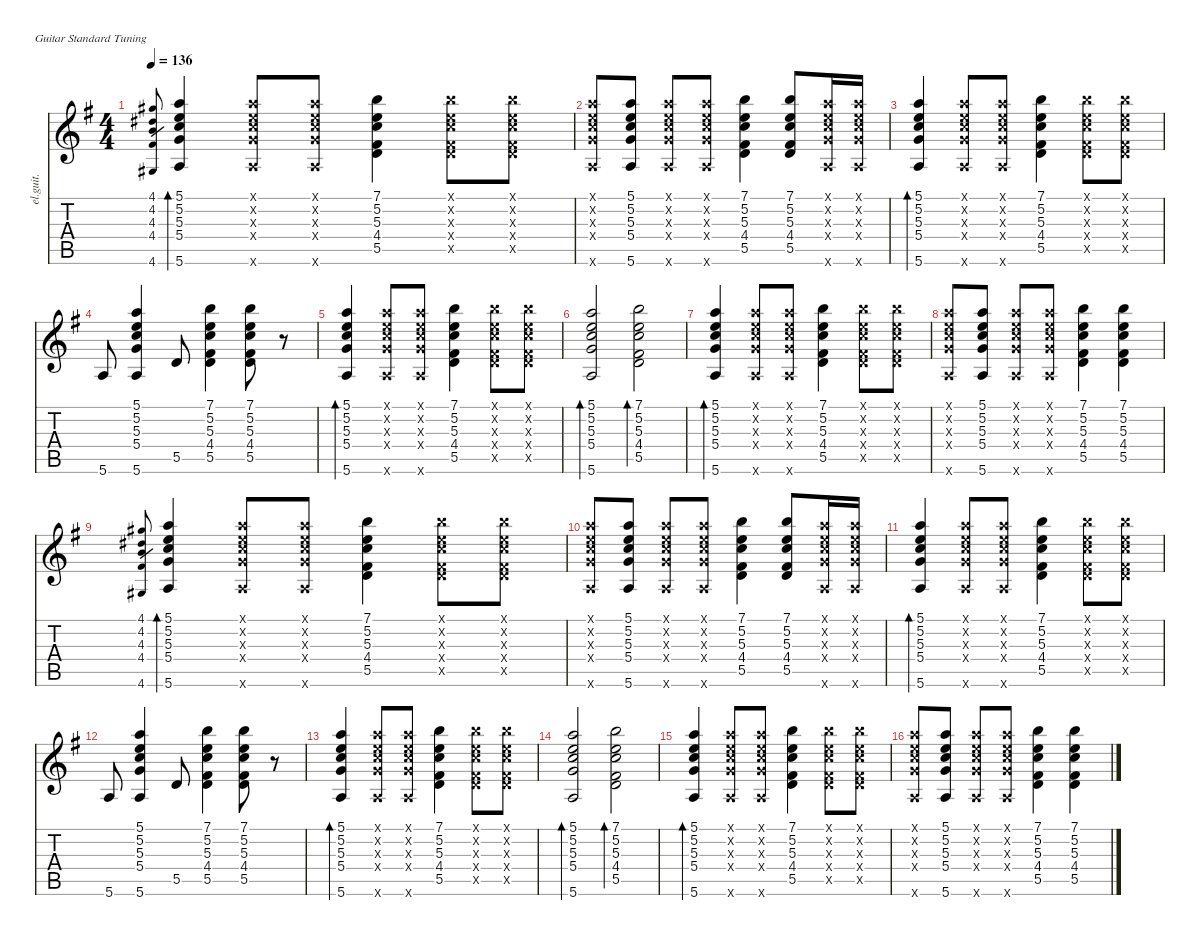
\defaultSystemsLayout 4
\hideDynamics
\bracketExtendMode nobrackets
\otherSystemsTrackNameOrientation horizontal
\track ("Guitare Rythme" "el.guit.") {instrument electricguitarclean}
\staff {score tabs}
\tuning (E4 B3 G3 D3 A2 E2)
\ts (4 4)
\tempo 136
\clef g2
\ks g
(4.1{acc #} 4.2{acc #} 4.3{acc forcenatural} 4.4{acc #} 4.6{acc #}).8{gr dy mf beam Up} (5.1{acc forcenatural} 5.2{acc forcenatural} 5.3{acc forcenatural} 5.4{acc forcenatural} 5.6{acc forcenatural}).4{bd 120 dy f beam Up} (5.1{x acc forcenatural} 5.2{x acc forcenatural} 5.3{x acc forcenatural} 5.4{x acc forcenatural} 5.6{x acc forcenatural}).8{beam Up} (5.1{x acc forcenatural} 5.2{x acc forcenatural} 5.3{x acc forcenatural} 5.4{x acc forcenatural} 5.6{x acc forcenatural}).8{beam Up} (7.1{acc forcenatural} 5.2{acc forcenatural} 5.3{acc forcenatural} 4.4{acc #} 5.5{acc forcenatural}).4{beam Down} (7.1{x acc forcenatural} 5.2{x acc forcenatural} 5.3{x acc forcenatural} 4.4{x acc #} 5.5{x acc forcenatural}).8{beam Down} (7.1{x acc forcenatural} 5.2{x acc forcenatural} 5.3{x acc forcenatural} 4.4{x acc #} 5.5{x acc forcenatural}).8{beam Down} |
(5.1{x acc forcenatural} 5.2{x acc forcenatural} 5.3{x acc forcenatural} 5.4{x acc forcenatural} 5.6{x acc forcenatural}).8{beam Up} (5.1{acc forcenatural} 5.2{acc forcenatural} 5.3{acc forcenatural} 5.4{acc forcenatural} 5.6{acc forcenatural}).8{beam Up} (5.1{x acc forcenatural} 5.2{x acc forcenatural} 5.3{x acc forcenatural} 5.4{x acc forcenatural} 5.6{x acc forcenatural}).8{beam Up} (5.1{x acc forcenatural} 5.2{x acc forcenatural} 5.3{x acc forcenatural} 5.4{x acc forcenatural} 5.6{x acc forcenatural}).8{beam Up} (7.1{acc forcenatural} 5.2{acc forcenatural} 5.3{acc forcenatural} 4.4{acc #} 5.5{acc forcenatural}).4{beam Down} (7.1{acc forcenatural} 5.2{acc forcenatural} 5.3{acc forcenatural} 4.4{acc #} 5.5{acc forcenatural}).8{beam Up} (5.1{x acc forcenatural} 5.2{x acc forcenatural} 5.3{x acc forcenatural} 5.4{x acc forcenatural} 5.6{x acc forcenatural}).16{beam Up} (5.1{x acc forcenatural} 5.2{x acc forcenatural} 5.3{x acc forcenatural} 5.4{x acc forcenatural} 5.6{x acc forcenatural}).16{beam Up} |
(5.1{acc forcenatural} 5.2{acc forcenatural} 5.3{acc forcenatural} 5.4{acc forcenatural} 5.6{acc forcenatural}).4{bd 120 beam Up} (5.1{x acc forcenatural} 5.2{x acc forcenatural} 5.3{x acc forcenatural} 5.4{x acc forcenatural} 5.6{x acc forcenatural}).8{beam Up} (5.1{x acc forcenatural} 5.2{x acc forcenatural} 5.3{x acc forcenatural} 5.4{x acc forcenatural} 5.6{x acc forcenatural}).8{beam Up} (7.1{acc forcenatural} 5.2{acc forcenatural} 5.3{acc forcenatural} 4.4{acc #} 5.5{acc forcenatural}).4{beam Down} (7.1{x acc forcenatural} 5.2{x acc forcenatural} 5.3{x acc forcenatural} 4.4{x acc #} 5.5{x acc forcenatural}).8{beam Down} (7.1{x acc forcenatural} 5.2{x acc forcenatural} 5.3{x acc forcenatural} 4.4{x acc #} 5.5{x acc forcenatural}).8{beam Down} |
5.6{acc forcenatural}.8{beam Up} (5.1{acc forcenatural} 5.2{acc forcenatural} 5.3{acc forcenatural} 5.4{acc forcenatural} 5.6{acc forcenatural}).4{beam Up} 5.5{acc forcenatural}.8{beam Up} (7.1{acc forcenatural} 5.2{acc forcenatural} 5.3{acc forcenatural} 4.4{acc #} 5.5{acc forcenatural}).4{beam Down} (7.1{acc forcenatural} 5.2{acc forcenatural} 5.3{acc forcenatural} 4.4{acc #} 5.5{acc forcenatural}).8{beam Down} r.8{beam Down} |
(5.1{acc forcenatural} 5.2{acc forcenatural} 5.3{acc forcenatural} 5.4{acc forcenatural} 5.6{acc forcenatural}).4{bd 120 beam Up} (5.1{x acc forcenatural} 5.2{x acc forcenatural} 5.3{x acc forcenatural} 5.4{x acc forcenatural} 5.6{x acc forcenatural}).8{beam Up} (5.1{x acc forcenatural} 5.2{x acc forcenatural} 5.3{x acc forcenatural} 5.4{x acc forcenatural} 5.6{x acc forcenatural}).8{beam Up} (7.1{acc forcenatural} 5.2{acc forcenatural} 5.3{acc forcenatural} 4.4{acc #} 5.5{acc forcenatural}).4{beam Down} (7.1{x acc forcenatural} 5.2{x acc forcenatural} 5.3{x acc forcenatural} 4.4{x acc #} 5.5{x acc forcenatural}).8{beam Down} (7.1{x acc forcenatural} 5.2{x acc forcenatural} 5.3{x acc forcenatural} 4.4{x acc #} 5.5{x acc forcenatural}).8{beam Down} |
(5.1{acc forcenatural} 5.2{acc forcenatural} 5.3{acc forcenatural} 5.4{acc forcenatural} 5.6{acc forcenatural}).2{bd 120 beam Up} (7.1{acc forcenatural} 5.2{acc forcenatural} 5.3{acc forcenatural} 4.4{acc #} 5.5{acc forcenatural}).2{bd 120 beam Down} |
(5.1{acc forcenatural} 5.2{acc forcenatural} 5.3{acc forcenatural} 5.4{acc forcenatural} 5.6{acc forcenatural}).4{bd 120 beam Up} (5.1{x acc forcenatural} 5.2{x acc forcenatural} 5.3{x acc forcenatural} 5.4{x acc forcenatural} 5.6{x acc forcenatural}).8{beam Up} (5.1{x acc forcenatural} 5.2{x acc forcenatural} 5.3{x acc forcenatural} 5.4{x acc forcenatural} 5.6{x acc forcenatural}).8{beam Up} (7.1{acc forcenatural} 5.2{acc forcenatural} 5.3{acc forcenatural} 4.4{acc #} 5.5{acc forcenatural}).4{beam Down} (7.1{x acc forcenatural} 5.2{x acc forcenatural} 5.3{x acc forcenatural} 4.4{x acc #} 5.5{x acc forcenatural}).8{beam Down} (7.1{x acc forcenatural} 5.2{x acc forcenatural} 5.3{x acc forcenatural} 4.4{x acc #} 5.5{x acc forcenatural}).8{beam Down} |
(5.1{x acc forcenatural} 5.2{x acc forcenatural} 5.3{x acc forcenatural} 5.4{x acc forcenatural} 5.6{x acc forcenatural}).8{beam Up} (5.1{acc forcenatural} 5.2{acc forcenatural} 5.3{acc forcenatural} 5.4{acc forcenatural} 5.6{acc forcenatural}).8{beam Up} (5.1{x acc forcenatural} 5.2{x acc forcenatural} 5.3{x acc forcenatural} 5.4{x acc forcenatural} 5.6{x acc forcenatural}).8{beam Up} (5.1{x acc forcenatural} 5.2{x acc forcenatural} 5.3{x acc forcenatural} 5.4{x acc forcenatural} 5.6{x acc forcenatural}).8{beam Up} (7.1{acc forcenatural} 5.2{acc forcenatural} 5.3{acc forcenatural} 4.4{acc #} 5.5{acc forcenatural}).4{beam Down} (7.1{acc forcenatural} 5.2{acc forcenatural} 5.3{acc forcenatural} 4.4{acc #} 5.5{acc forcenatural}).4{beam Down} |
(4.1{acc #} 4.2{acc #} 4.3{acc forcenatural} 4.4{acc #} 4.6{acc #}).8{gr dy mf beam Up} (5.1{acc forcenatural} 5.2{acc forcenatural} 5.3{acc forcenatural} 5.4{acc forcenatural} 5.6{acc forcenatural}).4{bd 120 dy f beam Up} (5.1{x acc forcenatural} 5.2{x acc forcenatural} 5.3{x acc forcenatural} 5.4{x acc forcenatural} 5.6{x acc forcenatural}).8{beam Up} (5.1{x acc forcenatural} 5.2{x acc forcenatural} 5.3{x acc forcenatural} 5.4{x acc forcenatural} 5.6{x acc forcenatural}).8{beam Up} (7.1{acc forcenatural} 5.2{acc forcenatural} 5.3{acc forcenatural} 4.4{acc #} 5.5{acc forcenatural}).4{beam Down} (7.1{x acc forcenatural} 5.2{x acc forcenatural} 5.3{x acc forcenatural} 4.4{x acc #} 5.5{x acc forcenatural}).8{beam Down} (7.1{x acc forcenatural} 5.2{x acc forcenatural} 5.3{x acc forcenatural} 4.4{x acc #} 5.5{x acc forcenatural}).8{beam Down} |
(5.1{x acc forcenatural} 5.2{x acc forcenatural} 5.3{x acc forcenatural} 5.4{x acc forcenatural} 5.6{x acc forcenatural}).8{beam Up} (5.1{acc forcenatural} 5.2{acc forcenatural} 5.3{acc forcenatural} 5.4{acc forcenatural} 5.6{acc forcenatural}).8{beam Up} (5.1{x acc forcenatural} 5.2{x acc forcenatural} 5.3{x acc forcenatural} 5.4{x acc forcenatural} 5.6{x acc forcenatural}).8{beam Up} (5.1{x acc forcenatural} 5.2{x acc forcenatural} 5.3{x acc forcenatural} 5.4{x acc forcenatural} 5.6{x acc forcenatural}).8{beam Up} (7.1{acc forcenatural} 5.2{acc forcenatural} 5.3{acc forcenatural} 4.4{acc #} 5.5{acc forcenatural}).4{beam Down} (7.1{acc forcenatural} 5.2{acc forcenatural} 5.3{acc forcenatural} 4.4{acc #} 5.5{acc forcenatural}).8{beam Up} (5.1{x acc forcenatural} 5.2{x acc forcenatural} 5.3{x acc forcenatural} 5.4{x acc forcenatural} 5.6{x acc forcenatural}).16{beam Up} (5.1{x acc forcenatural} 5.2{x acc forcenatural} 5.3{x acc forcenatural} 5.4{x acc forcenatural} 5.6{x acc forcenatural}).16{beam Up} |
(5.1{acc forcenatural} 5.2{acc forcenatural} 5.3{acc forcenatural} 5.4{acc forcenatural} 5.6{acc forcenatural}).4{bd 120 beam Up} (5.1{x acc forcenatural} 5.2{x acc forcenatural} 5.3{x acc forcenatural} 5.4{x acc forcenatural} 5.6{x acc forcenatural}).8{beam Up} (5.1{x acc forcenatural} 5.2{x acc forcenatural} 5.3{x acc forcenatural} 5.4{x acc forcenatural} 5.6{x acc forcenatural}).8{beam Up} (7.1{acc forcenatural} 5.2{acc forcenatural} 5.3{acc forcenatural} 4.4{acc #} 5.5{acc forcenatural}).4{beam Down} (7.1{x acc forcenatural} 5.2{x acc forcenatural} 5.3{x acc forcenatural} 4.4{x acc #} 5.5{x acc forcenatural}).8{beam Down} (7.1{x acc forcenatural} 5.2{x acc forcenatural} 5.3{x acc forcenatural} 4.4{x acc #} 5.5{x acc forcenatural}).8{beam Down} |
5.6{acc forcenatural}.8{beam Up} (5.1{acc forcenatural} 5.2{acc forcenatural} 5.3{acc forcenatural} 5.4{acc forcenatural} 5.6{acc forcenatural}).4{beam Up} 5.5{acc forcenatural}.8{beam Up} (7.1{acc forcenatural} 5.2{acc forcenatural} 5.3{acc forcenatural} 4.4{acc #} 5.5{acc forcenatural}).4{beam Down} (7.1{acc forcenatural} 5.2{acc forcenatural} 5.3{acc forcenatural} 4.4{acc #} 5.5{acc forcenatural}).8{beam Down} r.8{beam Down} |
(5.1{acc forcenatural} 5.2{acc forcenatural} 5.3{acc forcenatural} 5.4{acc forcenatural} 5.6{acc forcenatural}).4{bd 120 beam Up} (5.1{x acc forcenatural} 5.2{x acc forcenatural} 5.3{x acc forcenatural} 5.4{x acc forcenatural} 5.6{x acc forcenatural}).8{beam Up} (5.1{x acc forcenatural} 5.2{x acc forcenatural} 5.3{x acc forcenatural} 5.4{x acc forcenatural} 5.6{x acc forcenatural}).8{beam Up} (7.1{acc forcenatural} 5.2{acc forcenatural} 5.3{acc forcenatural} 4.4{acc #} 5.5{acc forcenatural}).4{beam Down} (7.1{x acc forcenatural} 5.2{x acc forcenatural} 5.3{x acc forcenatural} 4.4{x acc #} 5.5{x acc forcenatural}).8{beam Down} (7.1{x acc forcenatural} 5.2{x acc forcenatural} 5.3{x acc forcenatural} 4.4{x acc #} 5.5{x acc forcenatural}).8{beam Down} |
(5.1{acc forcenatural} 5.2{acc forcenatural} 5.3{acc forcenatural} 5.4{acc forcenatural} 5.6{acc forcenatural}).2{bd 120 beam Up} (7.1{acc forcenatural} 5.2{acc forcenatural} 5.3{acc forcenatural} 4.4{acc #} 5.5{acc forcenatural}).2{bd 120 beam Down} |
(5.1{acc forcenatural} 5.2{acc forcenatural} 5.3{acc forcenatural} 5.4{acc forcenatural} 5.6{acc forcenatural}).4{bd 120 beam Up} (5.1{x acc forcenatural} 5.2{x acc forcenatural} 5.3{x acc forcenatural} 5.4{x acc forcenatural} 5.6{x acc forcenatural}).8{beam Up} (5.1{x acc forcenatural} 5.2{x acc forcenatural} 5.3{x acc forcenatural} 5.4{x acc forcenatural} 5.6{x acc forcenatural}).8{beam Up} (7.1{acc forcenatural} 5.2{acc forcenatural} 5.3{acc forcenatural} 4.4{acc #} 5.5{acc forcenatural}).4{beam Down} (7.1{x acc forcenatural} 5.2{x acc forcenatural} 5.3{x acc forcenatural} 4.4{x acc #} 5.5{x acc forcenatural}).8{beam Down} (7.1{x acc forcenatural} 5.2{x acc forcenatural} 5.3{x acc forcenatural} 4.4{x acc #} 5.5{x acc forcenatural}).8{beam Down} |
(5.1{x acc forcenatural} 5.2{x acc forcenatural} 5.3{x acc forcenatural} 5.4{x acc forcenatural} 5.6{x acc forcenatural}).8{beam Up} (5.1{acc forcenatural} 5.2{acc forcenatural} 5.3{acc forcenatural} 5.4{acc forcenatural} 5.6{acc forcenatural}).8{beam Up} (5.1{x acc forcenatural} 5.2{x acc forcenatural} 5.3{x acc forcenatural} 5.4{x acc forcenatural} 5.6{x acc forcenatural}).8{beam Up} (5.1{x acc forcenatural} 5.2{x acc forcenatural} 5.3{x acc forcenatural} 5.4{x acc forcenatural} 5.6{x acc forcenatural}).8{beam Up} (7.1{acc forcenatural} 5.2{acc forcenatural} 5.3{acc forcenatural} 4.4{acc #} 5.5{acc forcenatural}).4{beam Down} (7.1{acc forcenatural} 5.2{acc forcenatural} 5.3{acc forcenatural} 4.4{acc #} 5.5{acc forcenatural}).4{beam Down}
